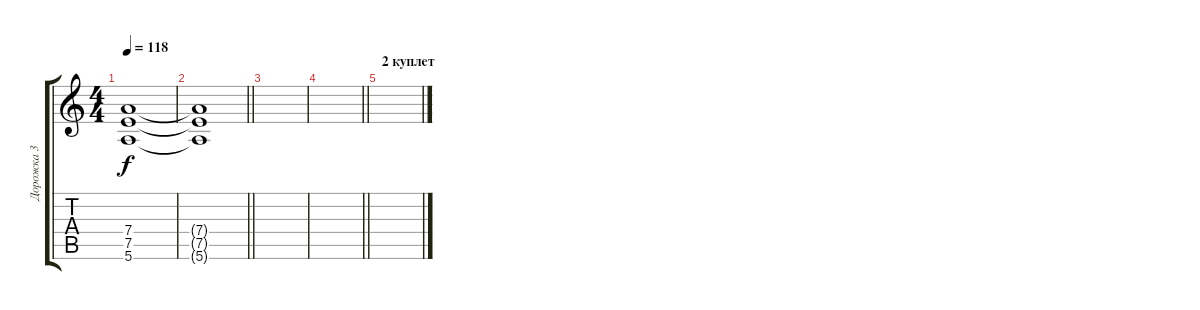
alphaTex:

\track ("Дорожка 3" "Дорожка 3") {instrument distortionguitar}
\staff {score tabs}
\tuning (E4 B3 G3 D3 A2 E2) {hide}
\ts (4 4)
\tempo 118
\clef g2
\ks c
(7.4 7.5 5.6).1{dy f} |
\barLineRight lightlight
(7.4{t} 7.5{t} 5.6{t}).1 |
|
\barLineRight lightlight
|
\section ("" "2 куплет")
